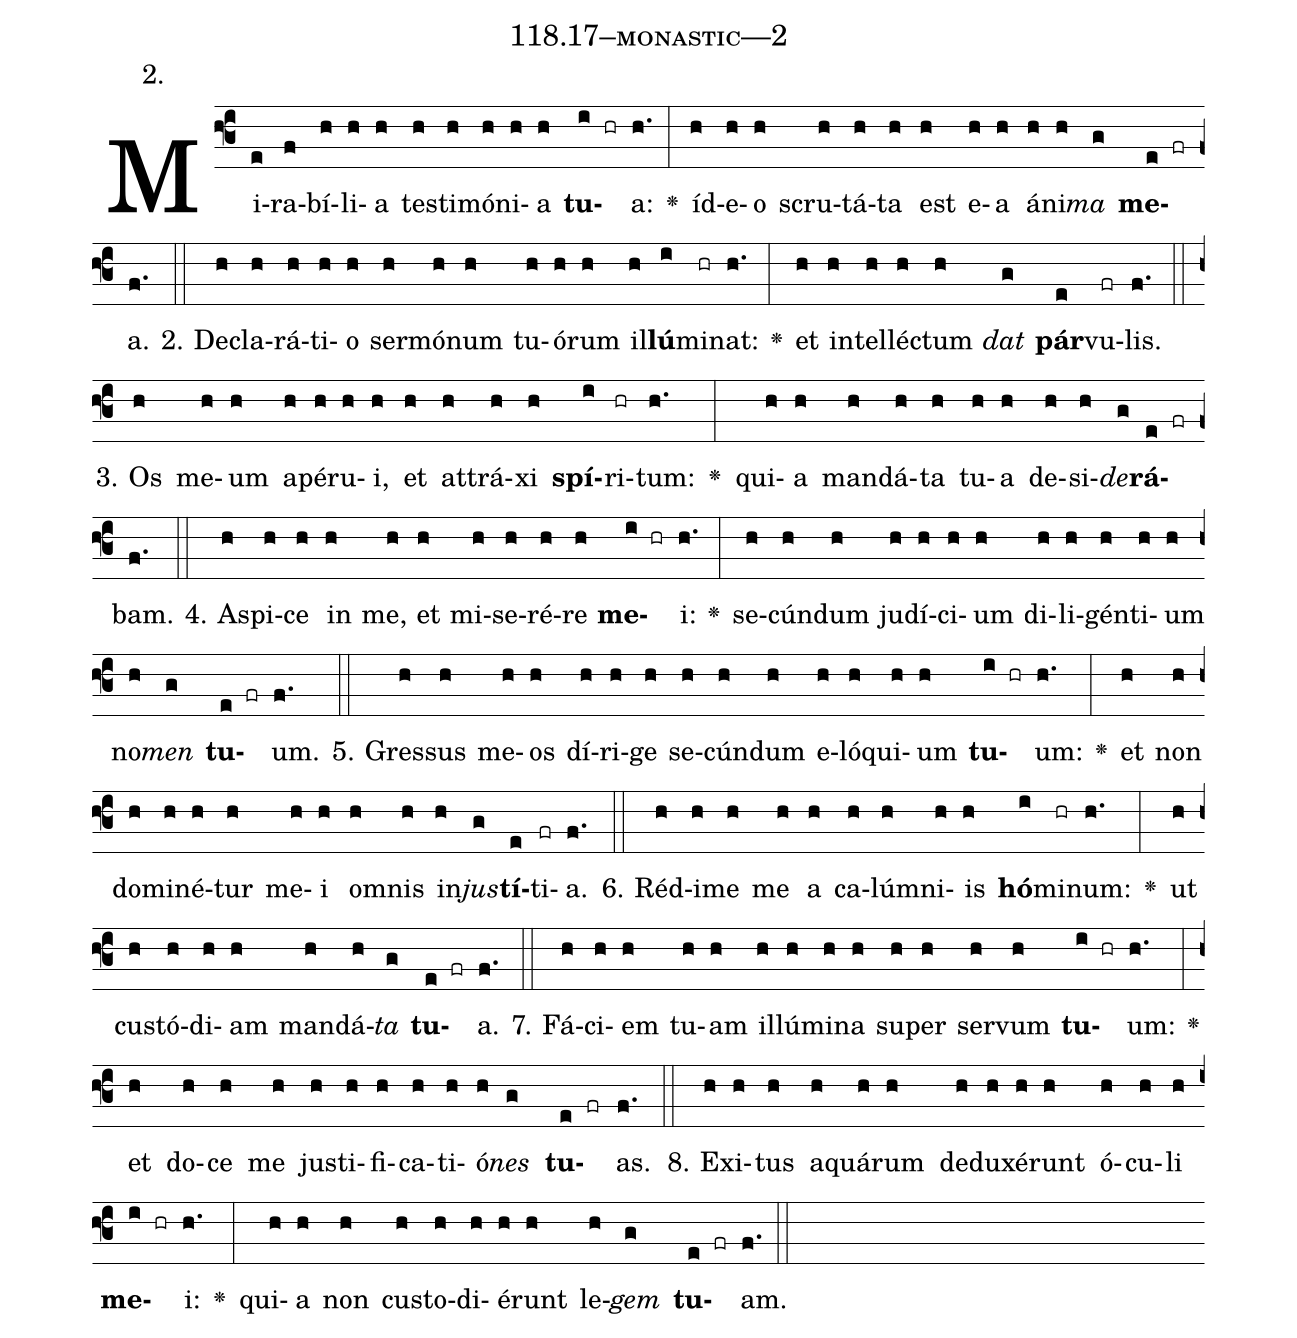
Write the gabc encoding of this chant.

name: 118.17--monastic---2;
annotation: 2.;
%%
(f3)Mi(e)ra(f)bí(h)li(h)a(h) tes(h)ti(h)mó(h)ni(h)a(h) <b>tu</b>(i hr)a:(h.) <v>\greheightstar</v>(:) íd(h)e(h)o(h) scru(h)tá(h)ta(h) est(h) e(h)a(h) á(h)ni(h)<i>ma</i>(g) <b>me</b>(e fr)a.(f.) (::)
2. De(h)cla(h)rá(h)ti(h)o(h) ser(h)mó(h)num(h) tu(h)ó(h)rum(h) il(h)<b>lú</b>(i)mi(hr)nat:(h.) <v>\greheightstar</v>(:) et(h) in(h)tel(h)léc(h)tum(h) <i>dat</i>(g) <b>pár</b>(e)vu(fr)lis.(f.) (::)
3. Os(h) me(h)um(h) a(h)pé(h)ru(h)i,(h) et(h) at(h)trá(h)xi(h) <b>spí</b>(i)ri(hr)tum:(h.) <v>\greheightstar</v>(:) qui(h)a(h) man(h)dá(h)ta(h) tu(h)a(h) de(h)si(h)<i>de</i>(g)<b>rá</b>(e fr)bam.(f.) (::)
4. A(h)spi(h)ce(h) in(h) me,(h) et(h) mi(h)se(h)ré(h)re(h) <b>me</b>(i hr)i:(h.) <v>\greheightstar</v>(:) se(h)cún(h)dum(h) ju(h)dí(h)ci(h)um(h) di(h)li(h)gén(h)ti(h)um(h) no(h)<i>men</i>(g) <b>tu</b>(e fr)um.(f.) (::)
5. Gres(h)sus(h) me(h)os(h) dí(h)ri(h)ge(h) se(h)cún(h)dum(h) e(h)ló(h)qui(h)um(h) <b>tu</b>(i hr)um:(h.) <v>\greheightstar</v>(:) et(h) non(h) do(h)mi(h)né(h)tur(h) me(h)i(h) om(h)nis(h) in(h)<i>jus</i>(g)<b>tí</b>(e)ti(fr)a.(f.) (::)
6. Réd(h)i(h)me(h) me(h) a(h) ca(h)lúm(h)ni(h)is(h) <b>hó</b>(i)mi(hr)num:(h.) <v>\greheightstar</v>(:) ut(h) cus(h)tó(h)di(h)am(h) man(h)dá(h)<i>ta</i>(g) <b>tu</b>(e fr)a.(f.) (::)
7. Fá(h)ci(h)em(h) tu(h)am(h) il(h)lú(h)mi(h)na(h) su(h)per(h) ser(h)vum(h) <b>tu</b>(i hr)um:(h.) <v>\greheightstar</v>(:) et(h) do(h)ce(h) me(h) jus(h)ti(h)fi(h)ca(h)ti(h)ó(h)<i>nes</i>(g) <b>tu</b>(e fr)as.(f.) (::)
8. Ex(h)i(h)tus(h) a(h)quá(h)rum(h) de(h)du(h)xé(h)runt(h) ó(h)cu(h)li(h) <b>me</b>(i hr)i:(h.) <v>\greheightstar</v>(:) qui(h)a(h) non(h) cus(h)to(h)di(h)é(h)runt(h) le(h)<i>gem</i>(g) <b>tu</b>(e fr)am.(f.) (::)
